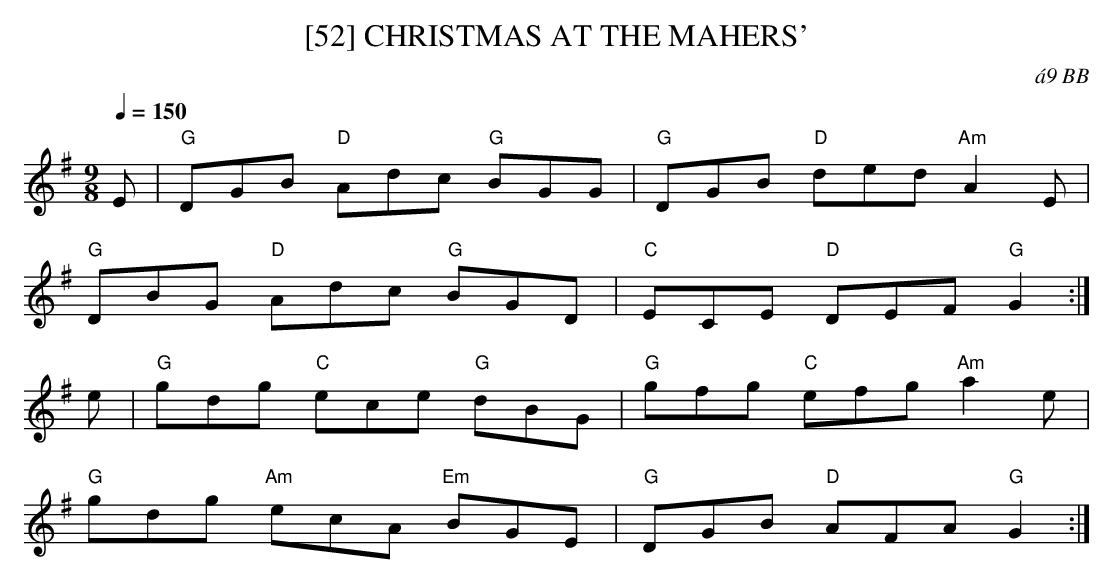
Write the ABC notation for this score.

X:1
T:[52] CHRISTMAS AT THE MAHERS'
C:\'a9 BB
Q:1/4=150
M:9/8
L:1/8
K:G
E|"G"DGB "D"Adc "G"BGG|"G"DGB "D"ded "Am"A2 E|
"G"DBG "D"Adc "G"BGD|"C"ECE "D"DEF "G"G2 :|
e|"G"gdg "C"ece "G"dBG|"G"gfg "C"efg "Am"a2 e|
"G"gdg "Am"ecA "Em"BGE|"G"DGB "D"AFA "G"G2 :|
